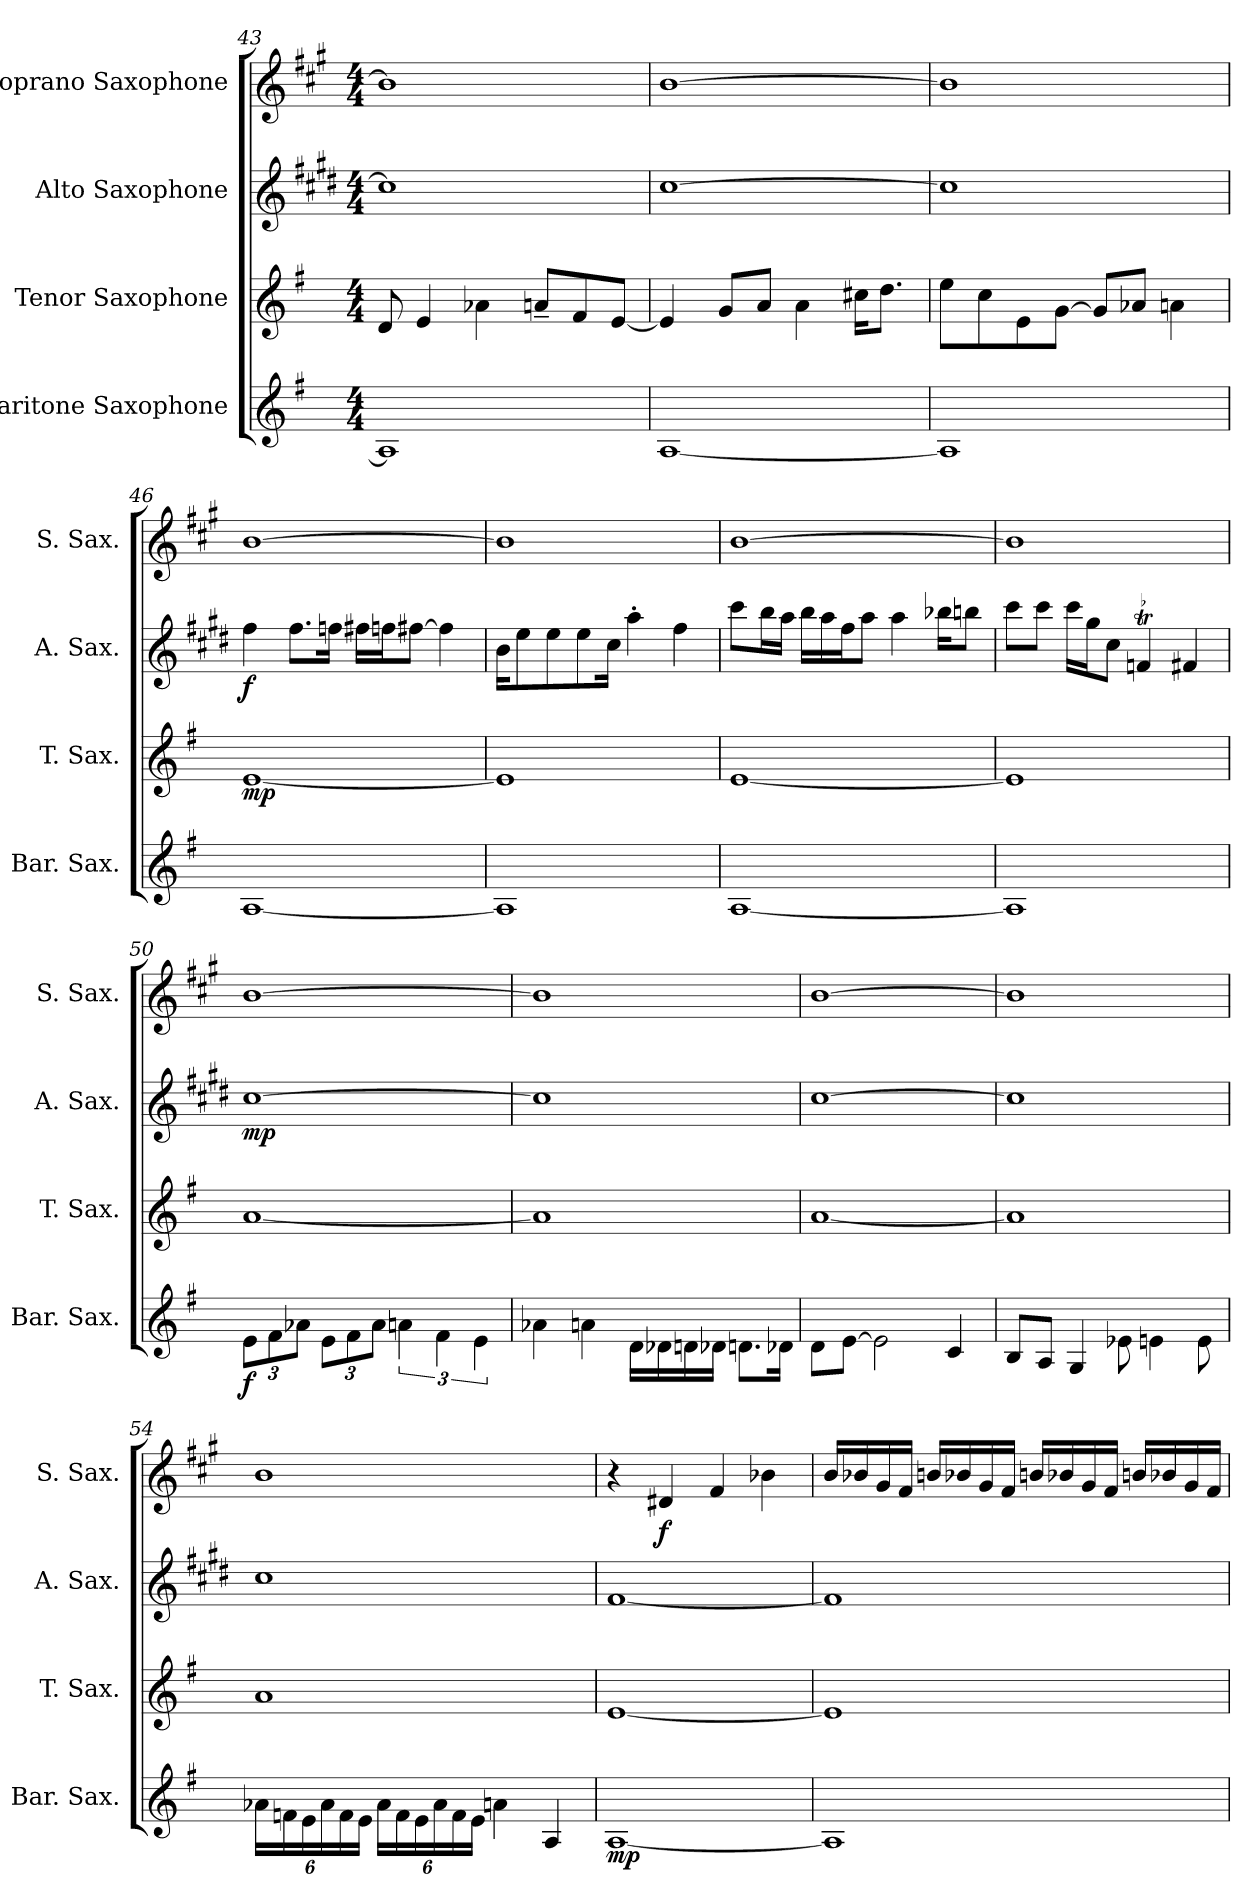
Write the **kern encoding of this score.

**kern	**dynam	**kern	**dynam	**kern	**dynam	**kern	**dynam
*part4	*part4	*part3	*part3	*part2	*part2	*part1	*part1
*staff4	*staff4	*staff3	*staff3	*staff2	*staff2	*staff1	*staff1
*I"Baritone Saxophone	*	*I"Tenor Saxophone	*	*I"Alto Saxophone	*	*I"Soprano Saxophone	*
*I'Bar. Sax.	*	*I'T. Sax.	*	*I'A. Sax.	*	*I'S. Sax.	*
*clefG2	*	*clefG2	*	*clefG2	*	*clefG2	*
*ITrd12c21	*	*ITrd8c14	*	*ITrd5c9	*	*ITrd1c2	*
*k[f#]	*	*k[f#]	*	*k[f#]	*	*k[f#]	*
*M4/4	*	*M4/4	*	*M4/4	*	*M4/4	*
=43	=43	=43	=43	=43	=43	=43	=43
1AA]	.	8D/	.	1e]	.	1a]	.
.	.	4E/	.	.	.	.	.
.	.	4A-X\	.	.	.	.	.
.	.	8An~/L	.	.	.	.	.
.	.	8F#/	.	.	.	.	.
.	.	[8E/J	.	.	.	.	.
=44	=44	=44	=44	=44	=44	=44	=44
[1AA	.	4E/]	.	[1e	.	[1a	.
.	.	8G/L	.	.	.	.	.
.	.	8A/J	.	.	.	.	.
.	.	4A\	.	.	.	.	.
.	.	16c#X\KL	.	.	.	.	.
.	.	8.d\J	.	.	.	.	.
=45	=45	=45	=45	=45	=45	=45	=45
1AA]	.	8e\L	.	1e]	.	1a]	.
.	.	8c\	.	.	.	.	.
.	.	8E\	.	.	.	.	.
.	.	[8G\J	.	.	.	.	.
.	.	8G/L]	.	.	.	.	.
.	.	8A-X/J	.	.	.	.	.
.	.	4An\	.	.	.	.	.
!!LO:PB:g=z
=46	=46	=46	=46	=46	=46	=46	=46
!	!	!	!LO:DY:b	!	!LO:DY:b	!	!
[1AA	.	[1E	mp	4a\	f	[1a	.
.	.	.	.	8.a\L	.	.	.
.	.	.	.	16a-X\Jk	.	.	.
.	.	.	.	16an\LL	.	.	.
.	.	.	.	16a-X\J	.	.	.
.	.	.	.	[8an\J	.	.	.
.	.	.	.	4a\]	.	.	.
=47	=47	=47	=47	=47	=47	=47	=47
1AA]	.	1E]	.	16d\KL	.	1a]	.
.	.	.	.	8g\	.	.	.
.	.	.	.	8g\	.	.	.
.	.	.	.	8g\	.	.	.
.	.	.	.	16e\Jk	.	.	.
.	.	.	.	4cc'\	.	.	.
.	.	.	.	4a\	.	.	.
=48	=48	=48	=48	=48	=48	=48	=48
[1AA	.	[1E	.	8ee\L	.	[1a	.
.	.	.	.	16dd\L	.	.	.
.	.	.	.	16cc\JJ	.	.	.
.	.	.	.	16dd\LL	.	.	.
.	.	.	.	16cc\	.	.	.
.	.	.	.	16a\J	.	.	.
.	.	.	.	8cc\J	.	.	.
.	.	.	.	4cc\	.	.	.
.	.	.	.	16dd-X\KL	.	.	.
.	.	.	.	8ddn\J	.	.	.
=49	=49	=49	=49	=49	=49	=49	=49
1AA]	.	1E]	.	8ee\L	.	1a]	.
.	.	.	.	8ee\J	.	.	.
.	.	.	.	16ee\LL	.	.	.
.	.	.	.	16b\J	.	.	.
.	.	.	.	8e\J	.	.	.
.	.	.	.	4A-XT/	.	.	.
.	.	.	.	4An/	.	.	.
!!LO:LB:g=z
=50	=50	=50	=50	=50	=50	=50	=50
*Xbrackettup	*	*	*	*	*	*	*
!	!LO:DY:b	!	!	!	!LO:DY:b	!	!
12E\L	f	[1A	.	[1e	mp	[1a	.
12F#\	.	.	.	.	.	.	.
12A-X\J	.	.	.	.	.	.	.
12E\L	.	.	.	.	.	.	.
12F#\	.	.	.	.	.	.	.
12A-\J	.	.	.	.	.	.	.
*brackettup	*	*	*	*	*	*	*
6An\	.	.	.	.	.	.	.
6F#\	.	.	.	.	.	.	.
6E\	.	.	.	.	.	.	.
=51	=51	=51	=51	=51	=51	=51	=51
4A-X\	.	1A]	.	1e]	.	1a]	.
4An\	.	.	.	.	.	.	.
16D\LL	.	.	.	.	.	.	.
16D-X\	.	.	.	.	.	.	.
16Dn\	.	.	.	.	.	.	.
16D-X\JJ	.	.	.	.	.	.	.
8.Dn\L	.	.	.	.	.	.	.
16D-X\Jk	.	.	.	.	.	.	.
=52	=52	=52	=52	=52	=52	=52	=52
8D\L	.	[1A	.	[1e	.	[1a	.
[8E\J	.	.	.	.	.	.	.
2E\]	.	.	.	.	.	.	.
4C/	.	.	.	.	.	.	.
=53	=53	=53	=53	=53	=53	=53	=53
8BB/L	.	1A]	.	1e]	.	1a]	.
8AA/J	.	.	.	.	.	.	.
4GG/	.	.	.	.	.	.	.
8E-X\	.	.	.	.	.	.	.
4En\	.	.	.	.	.	.	.
8E\	.	.	.	.	.	.	.
!!LO:LB:g=z
=54	=54	=54	=54	=54	=54	=54	=54
*Xbrackettup	*	*	*	*	*	*	*
24A-X\LL	.	1A	.	1e	.	1a	.
24Fn\	.	.	.	.	.	.	.
24E\	.	.	.	.	.	.	.
24A-\	.	.	.	.	.	.	.
24F\	.	.	.	.	.	.	.
24E\JJ	.	.	.	.	.	.	.
24A-\LL	.	.	.	.	.	.	.
24F\	.	.	.	.	.	.	.
24E\	.	.	.	.	.	.	.
24A-\	.	.	.	.	.	.	.
24F\	.	.	.	.	.	.	.
24E\JJ	.	.	.	.	.	.	.
4An\	.	.	.	.	.	.	.
4AA/	.	.	.	.	.	.	.
=55	=55	=55	=55	=55	=55	=55	=55
!	!LO:DY:b	!	!	!	!	!	!
[1AA	mp	[1E	.	[1A	.	4r	.
!	!	!	!	!	!	!	!LO:DY:b
.	.	.	.	.	.	4c#X/	f
.	.	.	.	.	.	4e/	.
.	.	.	.	.	.	4a-X\	.
=56	=56	=56	=56	=56	=56	=56	=56
1AA]	.	1E]	.	1A]	.	16a/LL	.
.	.	.	.	.	.	16a-X/	.
.	.	.	.	.	.	16f#/	.
.	.	.	.	.	.	16e/JJ	.
.	.	.	.	.	.	16an/LL	.
.	.	.	.	.	.	16a-X/	.
.	.	.	.	.	.	16f#/	.
.	.	.	.	.	.	16e/JJ	.
.	.	.	.	.	.	16an/LL	.
.	.	.	.	.	.	16a-X/	.
.	.	.	.	.	.	16f#/	.
.	.	.	.	.	.	16e/JJ	.
.	.	.	.	.	.	16an/LL	.
.	.	.	.	.	.	16a-X/	.
.	.	.	.	.	.	16f#/	.
.	.	.	.	.	.	16e/JJ	.
=	=	=	=	=	=	=	=
*-	*-	*-	*-	*-	*-	*-	*-
